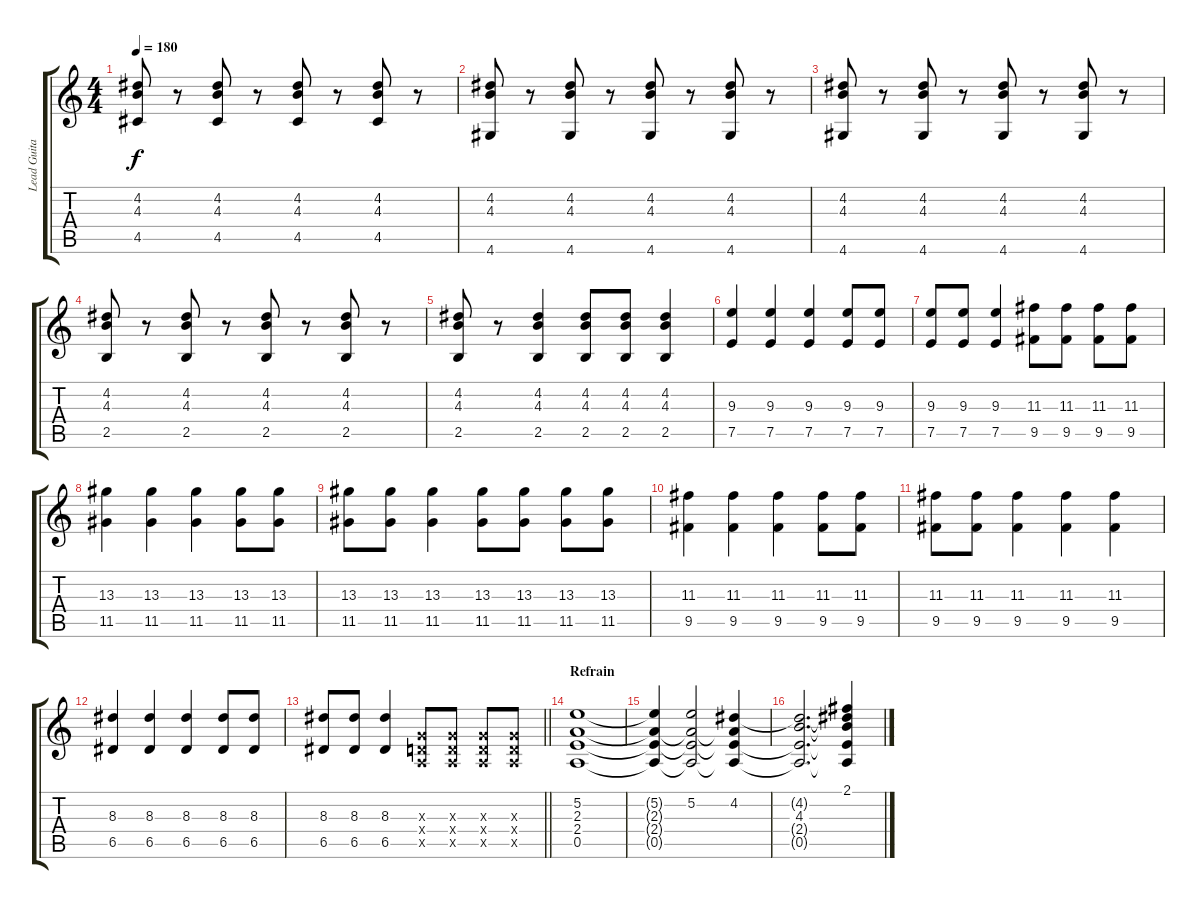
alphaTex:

\track ("Lead Guitar (J.H. Park)" "Lead Guita") {instrument overdrivenguitar}
\staff {score tabs}
\tuning (E4 B3 G3 D3 A2 E2) {hide}
\ts (4 4)
\tempo 180
\clef g2
\ks c
(4.2 4.3 4.5).8{dy f} r.8 (4.2 4.3 4.5).8 r.8 (4.2 4.3 4.5).8 r.8 (4.2 4.3 4.5).8 r.8 |
(4.2 4.3 4.6).8 r.8 (4.2 4.3 4.6).8 r.8 (4.2 4.3 4.6).8 r.8 (4.2 4.3 4.6).8 r.8 |
(4.2 4.3 4.6).8 r.8 (4.2 4.3 4.6).8 r.8 (4.2 4.3 4.6).8 r.8 (4.2 4.3 4.6).8 r.8 |
(4.2 4.3 2.5).8 r.8 (4.2 4.3 2.5).8 r.8 (4.2 4.3 2.5).8 r.8 (4.2 4.3 2.5).8 r.8 |
(4.2 4.3 2.5).8 r.8 (4.2 4.3 2.5).4{instrument overdrivenguitar} (4.2 4.3 2.5).8 (4.2 4.3 2.5).8 (4.2 4.3 2.5).4 |
(9.3 7.5).4 (9.3 7.5).4 (9.3 7.5).4 (9.3 7.5).8 (9.3 7.5).8 |
(9.3 7.5).8 (9.3 7.5).8 (9.3 7.5).4 (11.3 9.5).8 (11.3 9.5).8 (11.3 9.5).8 (11.3 9.5).8 |
(13.3 11.5).4 (13.3 11.5).4 (13.3 11.5).4 (13.3 11.5).8 (13.3 11.5).8 |
(13.3 11.5).8 (13.3 11.5).8 (13.3 11.5).4 (13.3 11.5).8 (13.3 11.5).8 (13.3 11.5).8 (13.3 11.5).8 |
(11.3 9.5).4 (11.3 9.5).4 (11.3 9.5).4 (11.3 9.5).8 (11.3 9.5).8 |
(11.3 9.5).8 (11.3 9.5).8 (11.3 9.5).4 (11.3 9.5).4 (11.3 9.5).4 |
(8.3 6.5).4 (8.3 6.5).4 (8.3 6.5).4 (8.3 6.5).8 (8.3 6.5).8 |
\barLineRight lightlight
(8.3 6.5).8 (8.3 6.5).8 (8.3 6.5).4 (0.3{x} 0.4{x} 0.5{x}).8 (0.3{x} 0.4{x} 0.5{x}).8 (0.3{x} 0.4{x} 0.5{x}).8 (0.3{x} 0.4{x} 0.5{x}).8 |
\section ("" "Refrain")
(5.2 2.3 2.4 0.5).1 |
(5.2{t} 2.3{t} 2.4{t} 0.5{t}).4 (5.2 2.3{t} 2.4{t} 0.5{t}).2 (4.2 2.3{t} 2.4{t} 0.5{t}).4 |
(4.2{t} 4.3 2.4{t} 0.5{t}).2{d} (2.1 4.2{t} 4.3{t} 2.4{t} 0.5{t}).4
